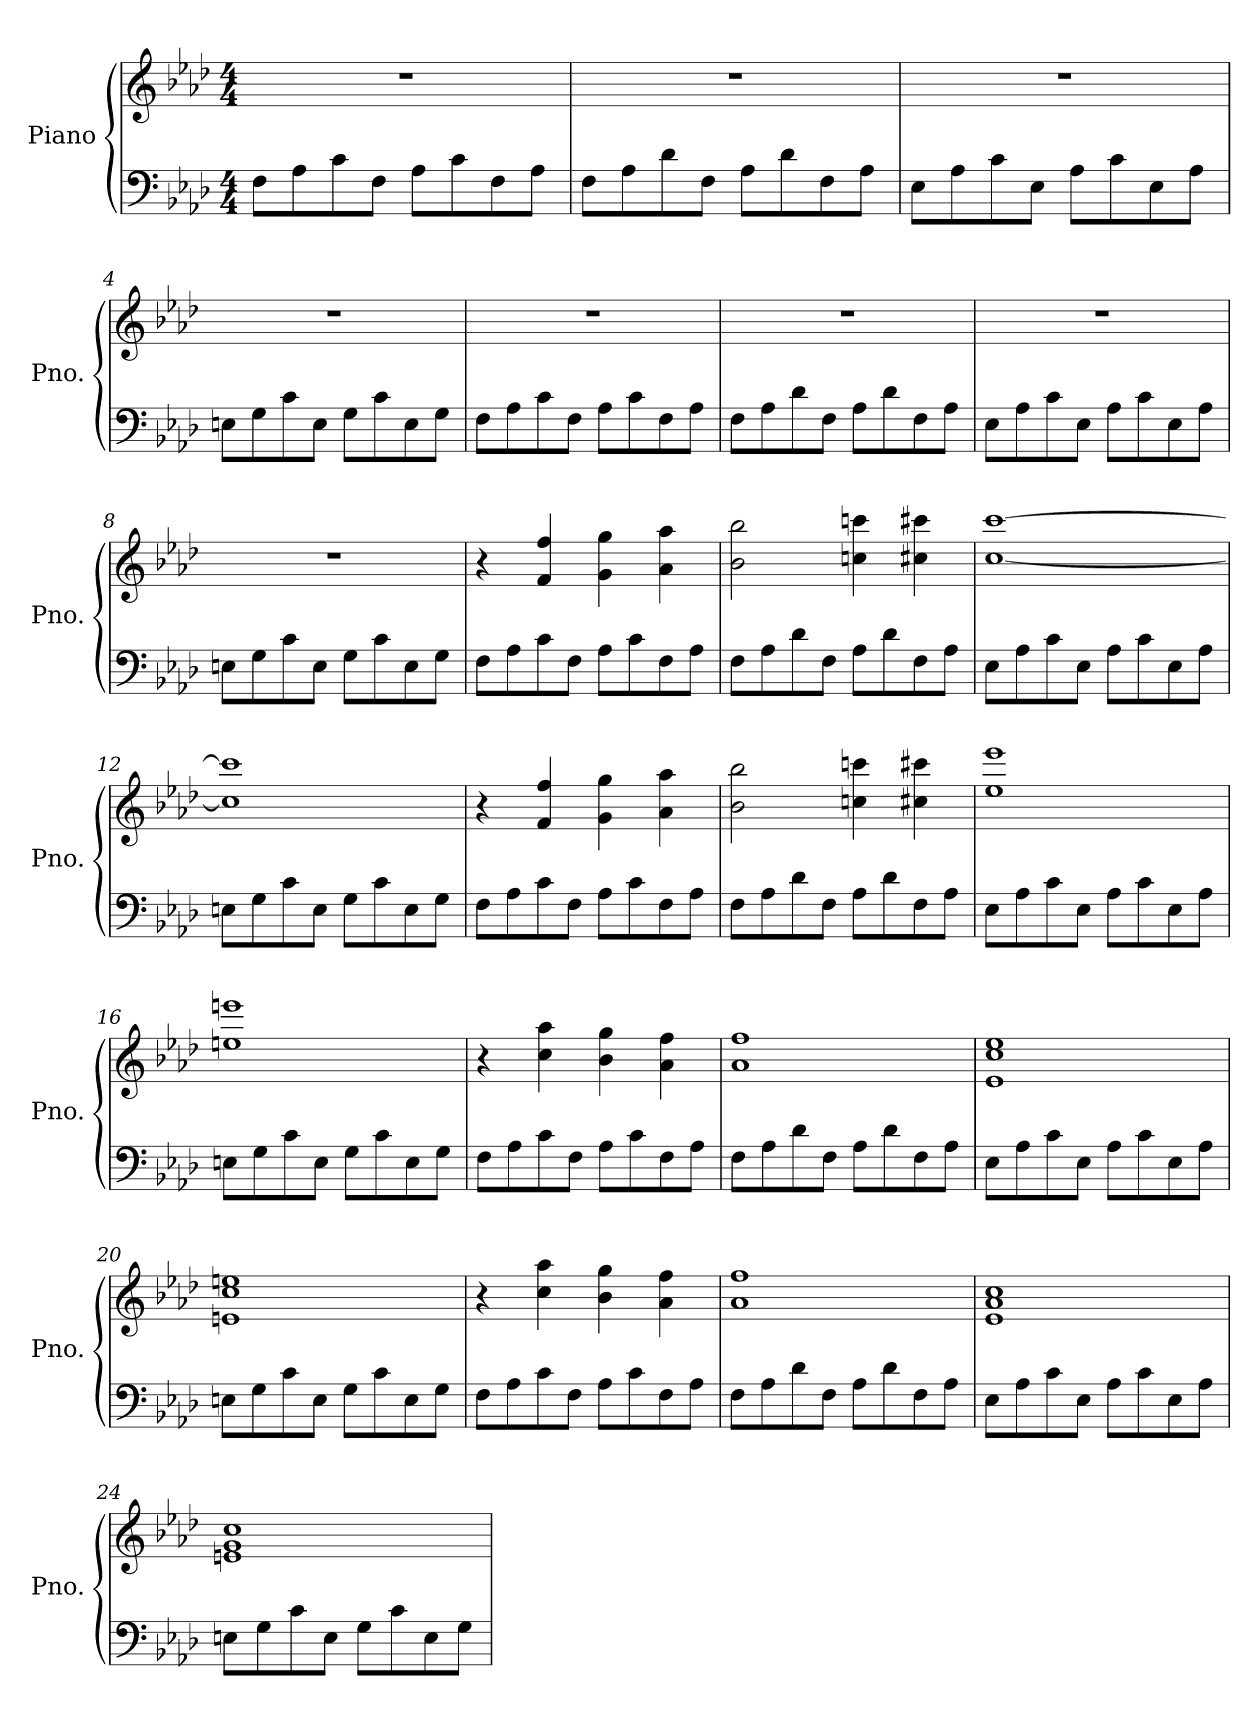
**kern	**kern
*part1	*part1
*staff2	*staff1
*I"Piano	*
*I'Pno.	*
*clefF4	*clefG2
*k[b-e-a-d-]	*k[b-e-a-d-]
*M4/4	*M4/4
*MM112	*MM112
=1	=1
8F\L	1r
8A-\	.
8c\	.
8F\J	.
8A-\L	.
8c\	.
8F\	.
8A-\J	.
=2	=2
8F\L	1r
8A-\	.
8d-\	.
8F\J	.
8A-\L	.
8d-\	.
8F\	.
8A-\J	.
=3	=3
8E-\L	1r
8A-\	.
8c\	.
8E-\J	.
8A-\L	.
8c\	.
8E-\	.
8A-\J	.
=4	=4
8En\L	1r
8G\	.
8c\	.
8E\J	.
8G\L	.
8c\	.
8E\	.
8G\J	.
=5	=5
8F\L	1r
8A-\	.
8c\	.
8F\J	.
8A-\L	.
8c\	.
8F\	.
8A-\J	.
!!LO:LB:g=z
=6	=6
8F\L	1r
8A-\	.
8d-\	.
8F\J	.
8A-\L	.
8d-\	.
8F\	.
8A-\J	.
=7	=7
8E-\L	1r
8A-\	.
8c\	.
8E-\J	.
8A-\L	.
8c\	.
8E-\	.
8A-\J	.
=8	=8
8En\L	1r
8G\	.
8c\	.
8E\J	.
8G\L	.
8c\	.
8E\	.
8G\J	.
=9	=9
8F\L	4r
8A-\	.
8c\	4f/ 4ff/
8F\J	.
8A-\L	4g\ 4gg\
8c\	.
8F\	4a-\ 4aa-\
8A-\J	.
=10	=10
8F\L	2b-\ 2bb-\
8A-\	.
8d-\	.
8F\J	.
8A-\L	4ccn\ 4cccn\
8d-\	.
8F\	4cc#X\ 4ccc#X\
8A-\J	.
!!LO:LB:g=z
=11	=11
8E-\L	[1cc [1ccc
8A-\	.
8c\	.
8E-\J	.
8A-\L	.
8c\	.
8E-\	.
8A-\J	.
=12	=12
8En\L	1cc] 1ccc]
8G\	.
8c\	.
8E\J	.
8G\L	.
8c\	.
8E\	.
8G\J	.
=13	=13
8F\L	4r
8A-\	.
8c\	4f/ 4ff/
8F\J	.
8A-\L	4g\ 4gg\
8c\	.
8F\	4a-\ 4aa-\
8A-\J	.
=14	=14
8F\L	2b-\ 2bb-\
8A-\	.
8d-\	.
8F\J	.
8A-\L	4ccn\ 4cccn\
8d-\	.
8F\	4cc#X\ 4ccc#X\
8A-\J	.
=15	=15
8E-\L	1ee- 1eee-
8A-\	.
8c\	.
8E-\J	.
8A-\L	.
8c\	.
8E-\	.
8A-\J	.
!!LO:LB:g=z
=16	=16
8En\L	1een 1eeen
8G\	.
8c\	.
8E\J	.
8G\L	.
8c\	.
8E\	.
8G\J	.
=17	=17
8F\L	4r
8A-\	.
8c\	4cc\ 4aa-\
8F\J	.
8A-\L	4b-\ 4gg\
8c\	.
8F\	4a-\ 4ff\
8A-\J	.
=18	=18
8F\L	1a- 1ff
8A-\	.
8d-\	.
8F\J	.
8A-\L	.
8d-\	.
8F\	.
8A-\J	.
=19	=19
8E-\L	1e- 1cc 1ee-
8A-\	.
8c\	.
8E-\J	.
8A-\L	.
8c\	.
8E-\	.
8A-\J	.
=20	=20
8En\L	1en 1cc 1een
8G\	.
8c\	.
8E\J	.
8G\L	.
8c\	.
8E\	.
8G\J	.
!!LO:LB:g=z
=21	=21
8F\L	4r
8A-\	.
8c\	4cc\ 4aa-\
8F\J	.
8A-\L	4b-\ 4gg\
8c\	.
8F\	4a-\ 4ff\
8A-\J	.
=22	=22
8F\L	1a- 1ff
8A-\	.
8d-\	.
8F\J	.
8A-\L	.
8d-\	.
8F\	.
8A-\J	.
=23	=23
8E-\L	1e- 1a- 1cc
8A-\	.
8c\	.
8E-\J	.
8A-\L	.
8c\	.
8E-\	.
8A-\J	.
=24	=24
8En\L	1en 1g 1cc
8G\	.
8c\	.
8E\J	.
8G\L	.
8c\	.
8E\	.
8G\J	.
=	=
*-	*-
